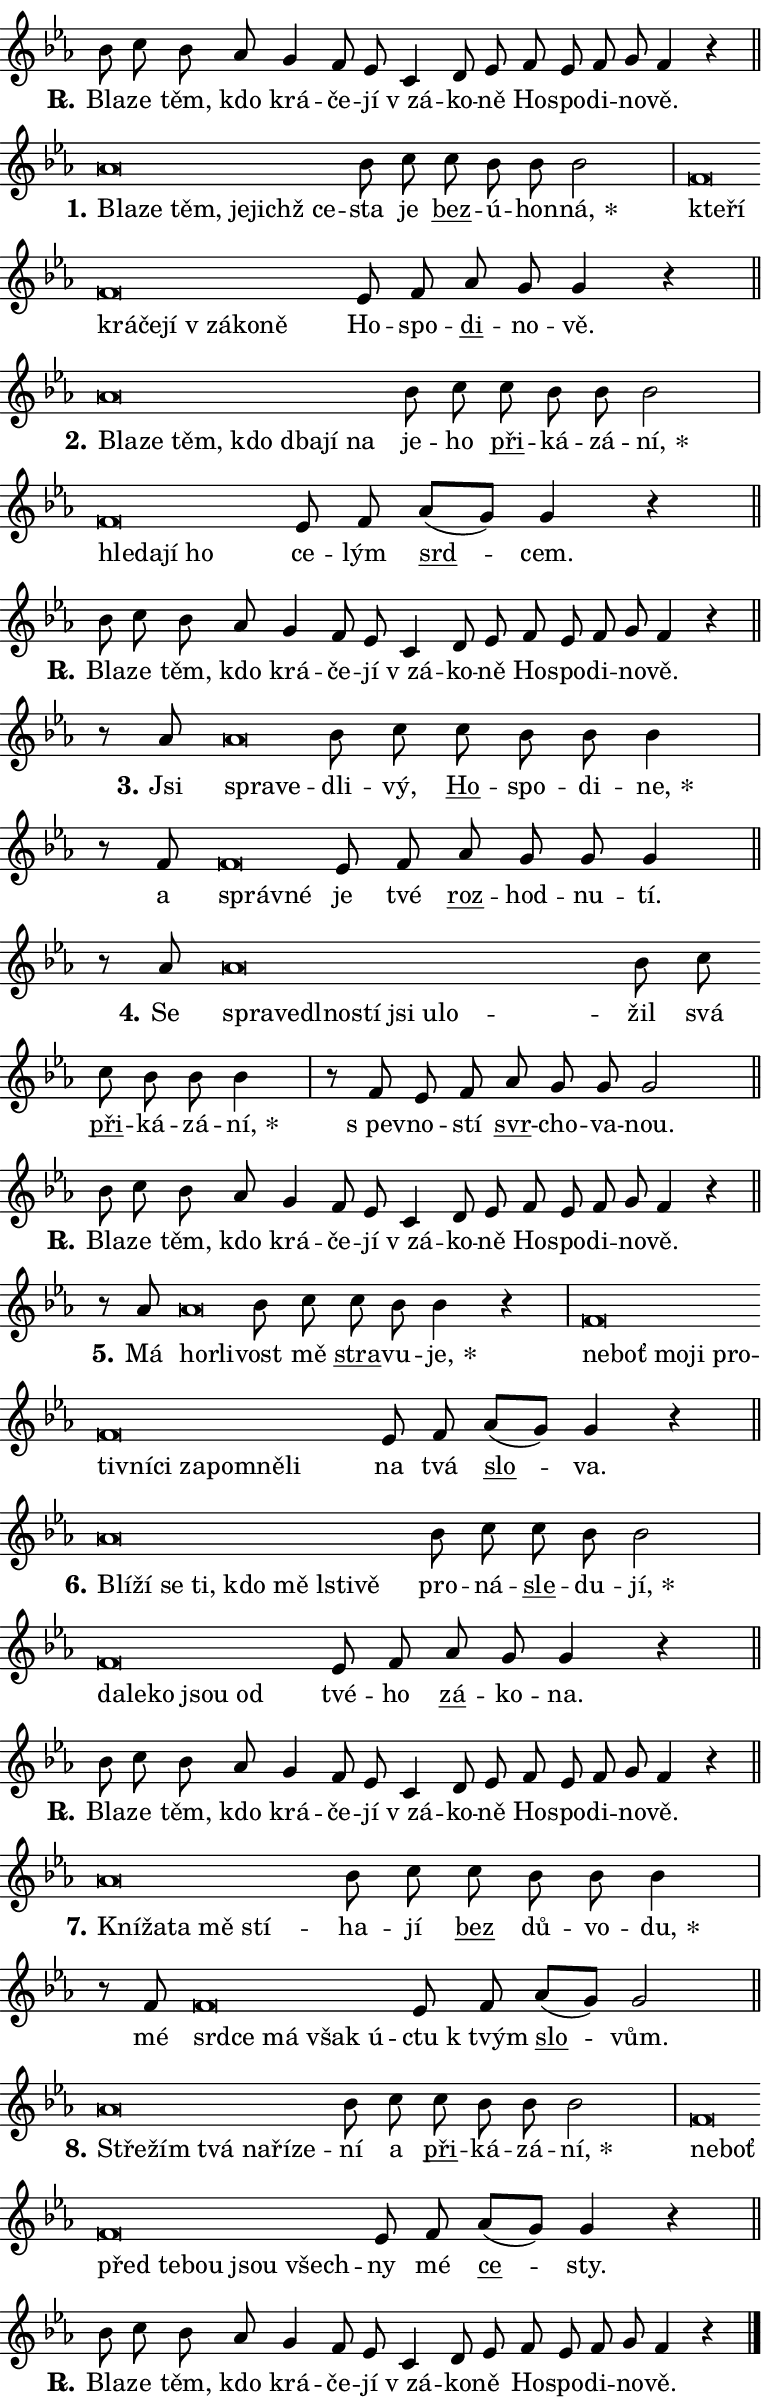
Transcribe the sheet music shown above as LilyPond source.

\version "2.24.0"
\header { tagline = "" }
\paper {
  indent = 0\cm
  top-margin = 0\cm
  right-margin = 0.13\cm % to fit lyric hyphens
  bottom-margin = 0\cm
  left-margin = 0\cm
  paper-width = 13\cm
  page-breaking = #ly:one-page-breaking
  system-system-spacing.basic-distance = #11
  score-system-spacing.basic-distance = #11
  ragged-last = ##f
}


%% Author: Thomas Morley
%% https://lists.gnu.org/archive/html/lilypond-user/2020-05/msg00002.html
#(define (line-position grob)
"Returns position of @var[grob} in current system:
   @code{'start}, if at first time-step
   @code{'end}, if at last time-step
   @code{'middle} otherwise
"
  (let* ((col (ly:item-get-column grob))
         (ln (ly:grob-object col 'left-neighbor))
         (rn (ly:grob-object col 'right-neighbor))
         (col-to-check-left (if (ly:grob? ln) ln col))
         (col-to-check-right (if (ly:grob? rn) rn col))
         (break-dir-left
           (and
             (ly:grob-property col-to-check-left 'non-musical #f)
             (ly:item-break-dir col-to-check-left)))
         (break-dir-right
           (and
             (ly:grob-property col-to-check-right 'non-musical #f)
             (ly:item-break-dir col-to-check-right))))
        (cond ((eqv? 1 break-dir-left) 'start)
              ((eqv? -1 break-dir-right) 'end)
              (else 'middle))))

#(define (tranparent-at-line-position vctor)
  (lambda (grob)
  "Relying on @code{line-position} select the relevant enry from @var{vctor}.
Used to determine transparency,"
    (case (line-position grob)
      ((end) (not (vector-ref vctor 0)))
      ((middle) (not (vector-ref vctor 1)))
      ((start) (not (vector-ref vctor 2))))))

noteHeadBreakVisibility =
#(define-music-function (break-visibility)(vector?)
"Makes @code{NoteHead}s transparent relying on @var{break-visibility}"
#{
  \override NoteHead.transparent =
    #(tranparent-at-line-position break-visibility)
#})

#(define delete-ledgers-for-transparent-note-heads
  (lambda (grob)
    "Reads whether a @code{NoteHead} is transparent.
If so this @code{NoteHead} is removed from @code{'note-heads} from
@var{grob}, which is supposed to be @code{LedgerLineSpanner}.
As a result ledgers are not printed for this @code{NoteHead}"
    (let* ((nhds-array (ly:grob-object grob 'note-heads))
           (nhds-list
             (if (ly:grob-array? nhds-array)
                 (ly:grob-array->list nhds-array)
                 '()))
           ;; Relies on the transparent-property being done before
           ;; Staff.LedgerLineSpanner.after-line-breaking is executed.
           ;; This is fragile ...
           (to-keep
             (remove
               (lambda (nhd)
                 (ly:grob-property nhd 'transparent #f))
               nhds-list)))
      ;; TODO find a better method to iterate over grob-arrays, similiar
      ;; to filter/remove etc for lists
      ;; For now rebuilt from scratch
      (set! (ly:grob-object grob 'note-heads)  '())
      (for-each
        (lambda (nhd)
          (ly:pointer-group-interface::add-grob grob 'note-heads nhd))
        to-keep))))

squashNotes = {
  \override NoteHead.X-extent = #'(-0.2 . 0.2)
  \override NoteHead.Y-extent = #'(-0.75 . 0)
  \override NoteHead.stencil =
    #(lambda (grob)
       (let ((pos (ly:grob-property grob 'staff-position)))
         (begin
           (if (< pos -7) (display "ERROR: Lower brevis then expected\n") (display ""))
           (if (<= pos -6) ly:text-interface::print ly:note-head::print))))
}
unSquashNotes = {
  \revert NoteHead.X-extent
  \revert NoteHead.Y-extent
  \revert NoteHead.stencil
}

hideNotes = \noteHeadBreakVisibility #begin-of-line-visible
unHideNotes = \noteHeadBreakVisibility #all-visible

% work-around for resetting accidentals
% https://lilypond.org/doc/v2.23/Documentation/notation/displaying-rhythms#unmetered-music
cadenzaMeasure = {
  \cadenzaOff
  \partial 1024 s1024
  \cadenzaOn
}

#(define-markup-command (accent layout props text) (markup?)
  "Underline accented syllable"
  (interpret-markup layout props
    #{\markup \override #'(offset . 4.3) \underline { #text }#}))

responsum = \markup \concat {
  "R" \hspace #-1.05 \path #0.1 #'((moveto 0 0.07) (lineto 0.9 0.8)) \hspace #0.05 "."
}

spaceSize = #0.6828661417322834 % exact space size for TeX Gyre Schola

\layout {
  \context {
    \Staff
    \remove "Time_signature_engraver"
    \override LedgerLineSpanner.after-line-breaking = #delete-ledgers-for-transparent-note-heads
  }
  \context {
    \Lyrics {
      \override LyricSpace.minimum-distance = \spaceSize
      \override LyricText.font-name = #"TeX Gyre Schola"
      \override LyricText.font-size = 1
      \override StanzaNumber.font-name = #"TeX Gyre Schola Bold"
      \override StanzaNumber.font-size = 1
    }
  }
  \context {
    \Score 
    \override NoteHead.text =
      #(lambda (grob) 
        (let ((pos (ly:grob-property grob 'staff-position)))
          #{\markup {
            \combine
              \halign #-0.55 \raise #(if (= pos -6) 0 0.5) \override #'(thickness . 2) \draw-line #'(3.2 . 0)
              \musicglyph "noteheads.sM1"
          }#}))
  }
}

% magnetic-lyrics.ily
%
%   written by
%     Jean Abou Samra <jean@abou-samra.fr>
%     Werner Lemberg <wl@gnu.org>
%
%   adapted by
%     Jiri Hon <jiri.hon@gmail.com>
%
% Version 2022-Apr-15

% https://www.mail-archive.com/lilypond-user@gnu.org/msg149350.html

#(define (Left_hyphen_pointer_engraver context)
   "Collect syllable-hyphen-syllable occurrences in lyrics and store
them in properties.  This engraver only looks to the left.  For
example, if the lyrics input is @code{foo -- bar}, it does the
following.

@itemize @bullet
@item
Set the @code{text} property of the @code{LyricHyphen} grob between
@q{foo} and @q{bar} to @code{foo}.

@item
Set the @code{left-hyphen} property of the @code{LyricText} grob with
text @q{foo} to the @code{LyricHyphen} grob between @q{foo} and
@q{bar}.
@end itemize

Use this auxiliary engraver in combination with the
@code{lyric-@/text::@/apply-@/magnetic-@/offset!} hook."
   (let ((hyphen #f)
         (text #f))
     (make-engraver
      (acknowledgers
       ((lyric-syllable-interface engraver grob source-engraver)
        (set! text grob)))
      (end-acknowledgers
       ((lyric-hyphen-interface engraver grob source-engraver)
        ;(when (not (grob::has-interface grob 'lyric-space-interface))
          (set! hyphen grob)));)
      ((stop-translation-timestep engraver)
       (when (and text hyphen)
         (ly:grob-set-object! text 'left-hyphen hyphen))
       (set! text #f)
       (set! hyphen #f)))))

#(define (lyric-text::apply-magnetic-offset! grob)
   "If the space between two syllables is less than the value in
property @code{LyricText@/.details@/.squash-threshold}, move the right
syllable to the left so that it gets concatenated with the left
syllable.

Use this function as a hook for
@code{LyricText@/.after-@/line-@/breaking} if the
@code{Left_@/hyphen_@/pointer_@/engraver} is active."
   (let ((hyphen (ly:grob-object grob 'left-hyphen #f)))
     (when hyphen
       (let ((left-text (ly:spanner-bound hyphen LEFT)))
         (when (grob::has-interface left-text 'lyric-syllable-interface)
           (let* ((common (ly:grob-common-refpoint grob left-text X))
                  (this-x-ext (ly:grob-extent grob common X))
                  (left-x-ext
                   (begin
                     ;; Trigger magnetism for left-text.
                     (ly:grob-property left-text 'after-line-breaking)
                     (ly:grob-extent left-text common X)))
                  ;; `delta` is the gap width between two syllables.
                  (delta (- (interval-start this-x-ext)
                            (interval-end left-x-ext)))
                  (details (ly:grob-property grob 'details))
                  (threshold (assoc-get 'squash-threshold details 0.2)))
             (when (< delta threshold)
               (let* (;; We have to manipulate the input text so that
                      ;; ligatures crossing syllable boundaries are not
                      ;; disabled.  For languages based on the Latin
                      ;; script this is essentially a beautification.
                      ;; However, for non-Western scripts it can be a
                      ;; necessity.
                      (lt (ly:grob-property left-text 'text))
                      (rt (ly:grob-property grob 'text))
                      (is-space (grob::has-interface hyphen 'lyric-space-interface))
                      (space (if is-space " " ""))
                      (extra-delta (if is-space spaceSize 0))
                      ;; Append new syllable.
                      (ltrt-space (if (and (string? lt) (string? rt))
                                (string-append lt space rt)
                                (make-concat-markup (list lt space rt))))
                      ;; Right-align `ltrt` to the right side.
                      (ltrt-space-markup (grob-interpret-markup
                               grob
                               (make-translate-markup
                                (cons (interval-length this-x-ext) 0)
                                (make-right-align-markup ltrt-space)))))
                 (begin
                   ;; Don't print `left-text`.
                   (ly:grob-set-property! left-text 'stencil #f)
                   ;; Set text and stencil (which holds all collected
                   ;; syllables so far) and shift it to the left.
                   (ly:grob-set-property! grob 'text ltrt-space)
                   (ly:grob-set-property! grob 'stencil ltrt-space-markup)
                   (ly:grob-translate-axis! grob (- (- delta extra-delta)) X))))))))))


#(define (lyric-hyphen::displace-bounds-first grob)
   ;; Make very sure this callback isn't triggered too early.
   (let ((left (ly:spanner-bound grob LEFT))
         (right (ly:spanner-bound grob RIGHT)))
     (ly:grob-property left 'after-line-breaking)
     (ly:grob-property right 'after-line-breaking)
     (ly:lyric-hyphen::print grob)))

squashThreshold = #0.4

\layout {
  \context {
    \Lyrics
    \consists #Left_hyphen_pointer_engraver
    \override LyricText.after-line-breaking =
      #lyric-text::apply-magnetic-offset!
    \override LyricHyphen.stencil = #lyric-hyphen::displace-bounds-first
    \override LyricText.details.squash-threshold = \squashThreshold
    \override LyricHyphen.minimum-distance = 0
    \override LyricHyphen.minimum-length = \squashThreshold
  }
}

squashText = \override LyricText.details.squash-threshold = 9999
unSquashText = \override LyricText.details.squash-threshold = \squashThreshold

leftText = \override LyricText.self-alignment-X = #LEFT
unLeftText = \revert LyricText.self-alignment-X

starOffset = #(lambda (grob) 
                (let ((x_offset (ly:self-alignment-interface::aligned-on-x-parent grob)))
                  (if (= x_offset 0) 0 (+ x_offset 1.2))))

star = #(define-music-function (syllable)(string?)
"Append star separator at the end of a syllable"
#{
  \once \override LyricText.X-offset = #starOffset
  \lyricmode { \markup {
    #syllable
    \override #'((font-name . "TeX Gyre Schola Bold")) \hspace #0.2 \lower #0.65 \larger "*"
  } }
#})

starAccent = #(define-music-function (syllable)(string?)
"Append star separator at the end of a syllable and make accent"
#{
  \once \override LyricText.X-offset = #starOffset
  \lyricmode { \markup {
    \accent #syllable
    \override #'((font-name . "TeX Gyre Schola Bold")) \hspace #0.2 \lower #0.65 \larger "*"
  } }
#})

breath = #(define-music-function (syllable)(string?)
"Append breathing indicator at the end of a syllable"
#{
  \lyricmode { \markup { #syllable "+" } }
#})

optionalBreath = #(define-music-function (syllable)(string?)
"Append optional breathing indicator at the end of a syllable"
#{
  \lyricmode { \markup { #syllable "(+)" } }
#})


\score {
    <<
        \new Voice = "melody" { \cadenzaOn \key es \major \relative { bes'8 c bes as g4 f8 es \bar "" c4 d8 es \bar "" f es f g f4 r \cadenzaMeasure \bar "||" \break } }
        \new Lyrics \lyricsto "melody" { \lyricmode { \set stanza = \responsum
Bla -- ze těm, kdo krá -- če -- jí "v zá" -- ko -- ně Ho -- spo -- di -- no -- vě. } }
    >>
    \layout {}
}

\score {
    <<
        \new Voice = "melody" { \cadenzaOn \key es \major \relative { \squashNotes as'\breve*1/16 \hideNotes \breve*1/16 \bar "" \breve*1/16 \bar "" \breve*1/16 \bar "" \breve*1/16 \breve*1/16 \bar "" \unHideNotes \unSquashNotes bes8 c \bar "" c bes bes bes2 \cadenzaMeasure \bar "|" \squashNotes f\breve*1/16 \hideNotes \breve*1/16 \bar "" \breve*1/16 \bar "" \breve*1/16 \bar "" \breve*1/16 \bar "" \breve*1/16 \bar "" \breve*1/16 \breve*1/16 \bar "" \unHideNotes \unSquashNotes es8 f \bar "" as g g4 r \cadenzaMeasure \bar "||" \break } }
        \new Lyrics \lyricsto "melody" { \lyricmode { \set stanza = "1."
\leftText Bla -- \squashText ze těm, je -- jichž ce -- \unLeftText \unSquashText sta je \markup \accent bez -- ú -- hon -- \star ná, \leftText kte -- \squashText ří krá -- če -- jí "v zá" -- ko -- ně \unLeftText \unSquashText Ho -- spo -- \markup \accent di -- no -- vě. } }
    >>
    \layout {}
}

\score {
    <<
        \new Voice = "melody" { \cadenzaOn \key es \major \relative { \squashNotes as'\breve*1/16 \hideNotes \breve*1/16 \bar "" \breve*1/16 \bar "" \breve*1/16 \bar "" \breve*1/16 \bar "" \breve*1/16 \breve*1/16 \bar "" \unHideNotes \unSquashNotes bes8 c \bar "" c bes bes bes2 \cadenzaMeasure \bar "|" \squashNotes f\breve*1/16 \hideNotes \breve*1/16 \bar "" \breve*1/16 \breve*1/16 \bar "" \unHideNotes \unSquashNotes es8 f \bar "" as[( g)] g4 r \cadenzaMeasure \bar "||" \break } }
        \new Lyrics \lyricsto "melody" { \lyricmode { \set stanza = "2."
\leftText Bla -- \squashText ze těm, kdo dba -- jí na \unLeftText \unSquashText je -- ho \markup \accent při -- ká -- zá -- \star ní, \leftText hle -- \squashText da -- jí ho \unLeftText \unSquashText ce -- lým \markup \accent srd -- cem. } }
    >>
    \layout {}
}

\score {
    <<
        \new Voice = "melody" { \cadenzaOn \key es \major \relative { bes'8 c bes as g4 f8 es \bar "" c4 d8 es \bar "" f es f g f4 r \cadenzaMeasure \bar "||" \break } }
        \new Lyrics \lyricsto "melody" { \lyricmode { \set stanza = \responsum
Bla -- ze těm, kdo krá -- če -- jí "v zá" -- ko -- ně Ho -- spo -- di -- no -- vě. } }
    >>
    \layout {}
}

\score {
    <<
        \new Voice = "melody" { \cadenzaOn \key es \major \relative { r8 as'8 \squashNotes as\breve*1/16 \hideNotes \breve*1/16 \bar "" \unHideNotes \unSquashNotes bes8 c \bar "" c bes bes bes4 \cadenzaMeasure \bar "|" r8 f8 \squashNotes f\breve*1/16 \hideNotes \breve*1/16 \bar "" \unHideNotes \unSquashNotes es8 f \bar "" as g g g4 \cadenzaMeasure \bar "||" \break } }
        \new Lyrics \lyricsto "melody" { \lyricmode { \set stanza = "3."
Jsi \leftText spra -- \squashText ve -- \unLeftText \unSquashText dli -- vý, \markup \accent Ho -- spo -- di -- \star ne, a \leftText správ -- \squashText né \unLeftText \unSquashText je tvé \markup \accent roz -- hod -- nu -- tí. } }
    >>
    \layout {}
}

\score {
    <<
        \new Voice = "melody" { \cadenzaOn \key es \major \relative { r8 as'8 \squashNotes as\breve*1/16 \hideNotes \breve*1/16 \bar "" \breve*1/16 \bar "" \breve*1/16 \bar "" \breve*1/16 \bar "" \breve*1/16 \bar "" \breve*1/16 \breve*1/16 \bar "" \unHideNotes \unSquashNotes bes8 c \bar "" c bes bes bes4 \cadenzaMeasure \bar "|" r8 f es8 f \bar "" as g g g2 \cadenzaMeasure \bar "||" \break } }
        \new Lyrics \lyricsto "melody" { \lyricmode { \set stanza = "4."
Se \leftText spra -- \squashText ve -- dl -- no -- stí jsi u -- lo -- \unLeftText \unSquashText žil svá \markup \accent při -- ká -- zá -- \star ní, "s pev" -- no -- stí \markup \accent svr -- cho -- va -- nou. } }
    >>
    \layout {}
}

\score {
    <<
        \new Voice = "melody" { \cadenzaOn \key es \major \relative { bes'8 c bes as g4 f8 es \bar "" c4 d8 es \bar "" f es f g f4 r \cadenzaMeasure \bar "||" \break } }
        \new Lyrics \lyricsto "melody" { \lyricmode { \set stanza = \responsum
Bla -- ze těm, kdo krá -- če -- jí "v zá" -- ko -- ně Ho -- spo -- di -- no -- vě. } }
    >>
    \layout {}
}

\score {
    <<
        \new Voice = "melody" { \cadenzaOn \key es \major \relative { r8 as'8 \squashNotes as\breve*1/16 \hideNotes \breve*1/16 \bar "" \unHideNotes \unSquashNotes bes8 c \bar "" c bes bes4 r \cadenzaMeasure \bar "|" \squashNotes f\breve*1/16 \hideNotes \breve*1/16 \bar "" \breve*1/16 \bar "" \breve*1/16 \bar "" \breve*1/16 \bar "" \breve*1/16 \bar "" \breve*1/16 \bar "" \breve*1/16 \bar "" \breve*1/16 \bar "" \breve*1/16 \bar "" \breve*1/16 \breve*1/16 \bar "" \unHideNotes \unSquashNotes es8 f \bar "" as[( g)] g4 r \cadenzaMeasure \bar "||" \break } }
        \new Lyrics \lyricsto "melody" { \lyricmode { \set stanza = "5."
Má \leftText hor -- \squashText li -- \unLeftText \unSquashText vost mě \markup \accent stra -- vu -- \star je, \leftText ne -- \squashText boť mo -- ji pro -- tiv -- ní -- ci za -- po -- mně -- li \unLeftText \unSquashText na tvá \markup \accent slo -- va. } }
    >>
    \layout {}
}

\score {
    <<
        \new Voice = "melody" { \cadenzaOn \key es \major \relative { \squashNotes as'\breve*1/16 \hideNotes \breve*1/16 \bar "" \breve*1/16 \bar "" \breve*1/16 \bar "" \breve*1/16 \bar "" \breve*1/16 \bar "" \breve*1/16 \breve*1/16 \bar "" \unHideNotes \unSquashNotes bes8 c \bar "" c bes bes2 \cadenzaMeasure \bar "|" \squashNotes f\breve*1/16 \hideNotes \breve*1/16 \bar "" \breve*1/16 \bar "" \breve*1/16 \breve*1/16 \bar "" \unHideNotes \unSquashNotes es8 f \bar "" as g g4 r \cadenzaMeasure \bar "||" \break } }
        \new Lyrics \lyricsto "melody" { \lyricmode { \set stanza = "6."
\leftText Blí -- \squashText ží se ti, kdo mě lsti -- vě \unLeftText \unSquashText pro -- ná -- \markup \accent sle -- du -- \star jí, \leftText da -- \squashText le -- ko jsou od \unLeftText \unSquashText tvé -- ho \markup \accent zá -- ko -- na. } }
    >>
    \layout {}
}

\score {
    <<
        \new Voice = "melody" { \cadenzaOn \key es \major \relative { bes'8 c bes as g4 f8 es \bar "" c4 d8 es \bar "" f es f g f4 r \cadenzaMeasure \bar "||" \break } }
        \new Lyrics \lyricsto "melody" { \lyricmode { \set stanza = \responsum
Bla -- ze těm, kdo krá -- če -- jí "v zá" -- ko -- ně Ho -- spo -- di -- no -- vě. } }
    >>
    \layout {}
}

\score {
    <<
        \new Voice = "melody" { \cadenzaOn \key es \major \relative { \squashNotes as'\breve*1/16 \hideNotes \breve*1/16 \bar "" \breve*1/16 \bar "" \breve*1/16 \breve*1/16 \bar "" \unHideNotes \unSquashNotes bes8 c \bar "" c bes bes bes4 \cadenzaMeasure \bar "|" r8 f8 \squashNotes f\breve*1/16 \hideNotes \breve*1/16 \bar "" \breve*1/16 \bar "" \breve*1/16 \breve*1/16 \bar "" \unHideNotes \unSquashNotes es8 f \bar "" as[( g)] g2 \cadenzaMeasure \bar "||" \break } }
        \new Lyrics \lyricsto "melody" { \lyricmode { \set stanza = "7."
\leftText Kní -- \squashText ža -- ta mě stí -- \unLeftText \unSquashText ha -- jí \markup \accent bez dů -- vo -- \star du, mé \leftText srd -- \squashText ce má však ú -- \unLeftText \unSquashText ctu "k tvým" \markup \accent slo -- vům. } }
    >>
    \layout {}
}

\score {
    <<
        \new Voice = "melody" { \cadenzaOn \key es \major \relative { \squashNotes as'\breve*1/16 \hideNotes \breve*1/16 \bar "" \breve*1/16 \bar "" \breve*1/16 \bar "" \breve*1/16 \breve*1/16 \bar "" \unHideNotes \unSquashNotes bes8 c \bar "" c bes bes bes2 \cadenzaMeasure \bar "|" \squashNotes f\breve*1/16 \hideNotes \breve*1/16 \bar "" \breve*1/16 \bar "" \breve*1/16 \bar "" \breve*1/16 \bar "" \breve*1/16 \breve*1/16 \bar "" \unHideNotes \unSquashNotes es8 f \bar "" as[( g)] g4 r \cadenzaMeasure \bar "||" \break } }
        \new Lyrics \lyricsto "melody" { \lyricmode { \set stanza = "8."
\leftText Stře -- \squashText žím tvá na -- ří -- ze -- \unLeftText \unSquashText ní a \markup \accent při -- ká -- zá -- \star ní, \leftText ne -- \squashText boť před te -- bou jsou všech -- \unLeftText \unSquashText ny mé \markup \accent ce -- sty. } }
    >>
    \layout {}
}

\score {
    <<
        \new Voice = "melody" { \cadenzaOn \key es \major \relative { bes'8 c bes as g4 f8 es \bar "" c4 d8 es \bar "" f es f g f4 r \cadenzaMeasure \bar "||" \break } \bar "|." }
        \new Lyrics \lyricsto "melody" { \lyricmode { \set stanza = \responsum
Bla -- ze těm, kdo krá -- če -- jí "v zá" -- ko -- ně Ho -- spo -- di -- no -- vě. } }
    >>
    \layout {}
}
